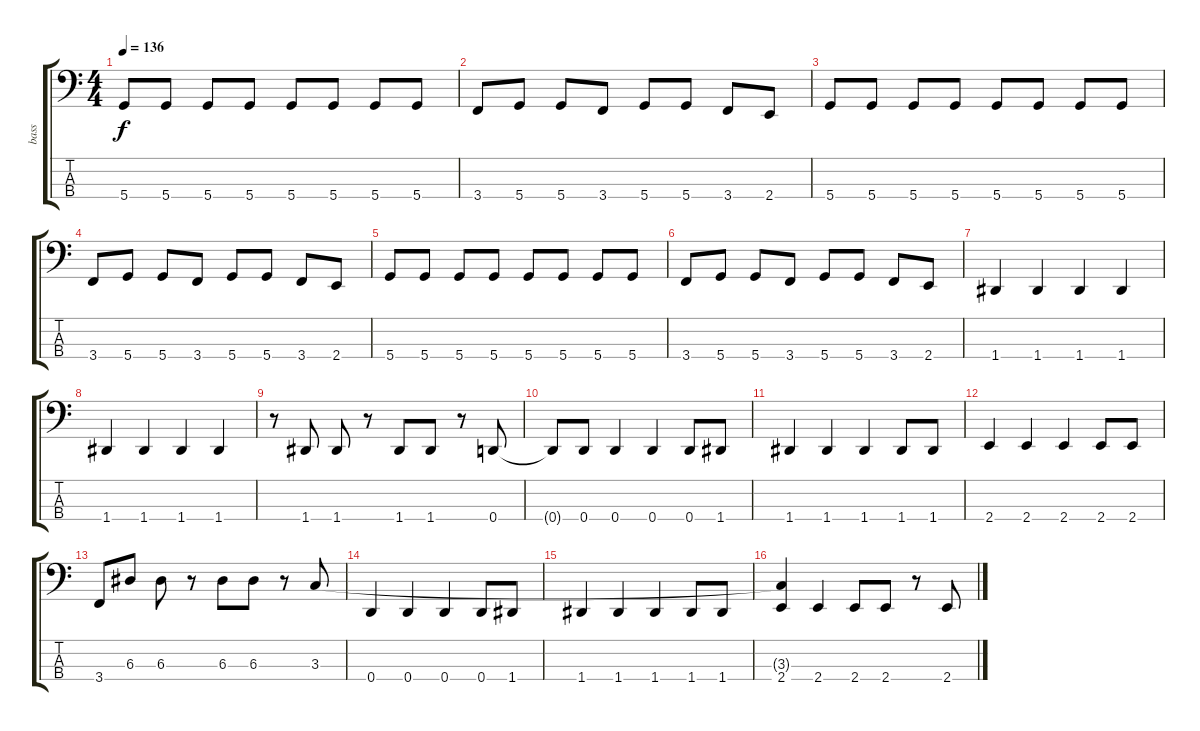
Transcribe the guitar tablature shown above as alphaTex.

\track ("bass" "bass") {instrument electricbassfinger}
\staff {score tabs}
\tuning (G2 D2 A1 D1) {hide}
\ts (4 4)
\tempo 136
\clef f4
\ks c
5.4.8{dy f} 5.4.8 5.4.8 5.4.8 5.4.8 5.4.8 5.4.8 5.4.8 |
3.4.8 5.4.8 5.4.8 3.4.8 5.4.8 5.4.8 3.4.8 2.4.8 |
5.4.8 5.4.8 5.4.8 5.4.8 5.4.8 5.4.8 5.4.8 5.4.8 |
3.4.8 5.4.8 5.4.8 3.4.8 5.4.8 5.4.8 3.4.8 2.4.8 |
5.4.8 5.4.8 5.4.8 5.4.8 5.4.8 5.4.8 5.4.8 5.4.8 |
3.4.8 5.4.8 5.4.8 3.4.8 5.4.8 5.4.8 3.4.8 2.4.8 |
1.4.4 1.4.4 1.4.4 1.4.4 |
1.4.4 1.4.4 1.4.4 1.4.4 |
r.8 1.4.8 1.4.8 r.8 1.4.8 1.4.8 r.8 0.4.8 |
0.4{t}.8 0.4.8 0.4.4 0.4.4 0.4.8 1.4.8 |
1.4.4 1.4.4 1.4.4 1.4.8 1.4.8 |
2.4.4 2.4.4 2.4.4 2.4.8 2.4.8 |
3.4.8 6.3.8 6.3.8 r.8 6.3.8 6.3.8 r.8 3.3.8 |
0.4.4 0.4.4 0.4.4 0.4.8 1.4.8 |
1.4.4 1.4.4 1.4.4 1.4.8 1.4.8 |
(3.3{t} 2.4).4 2.4.4 2.4.8 2.4.8 r.8 2.4.8
